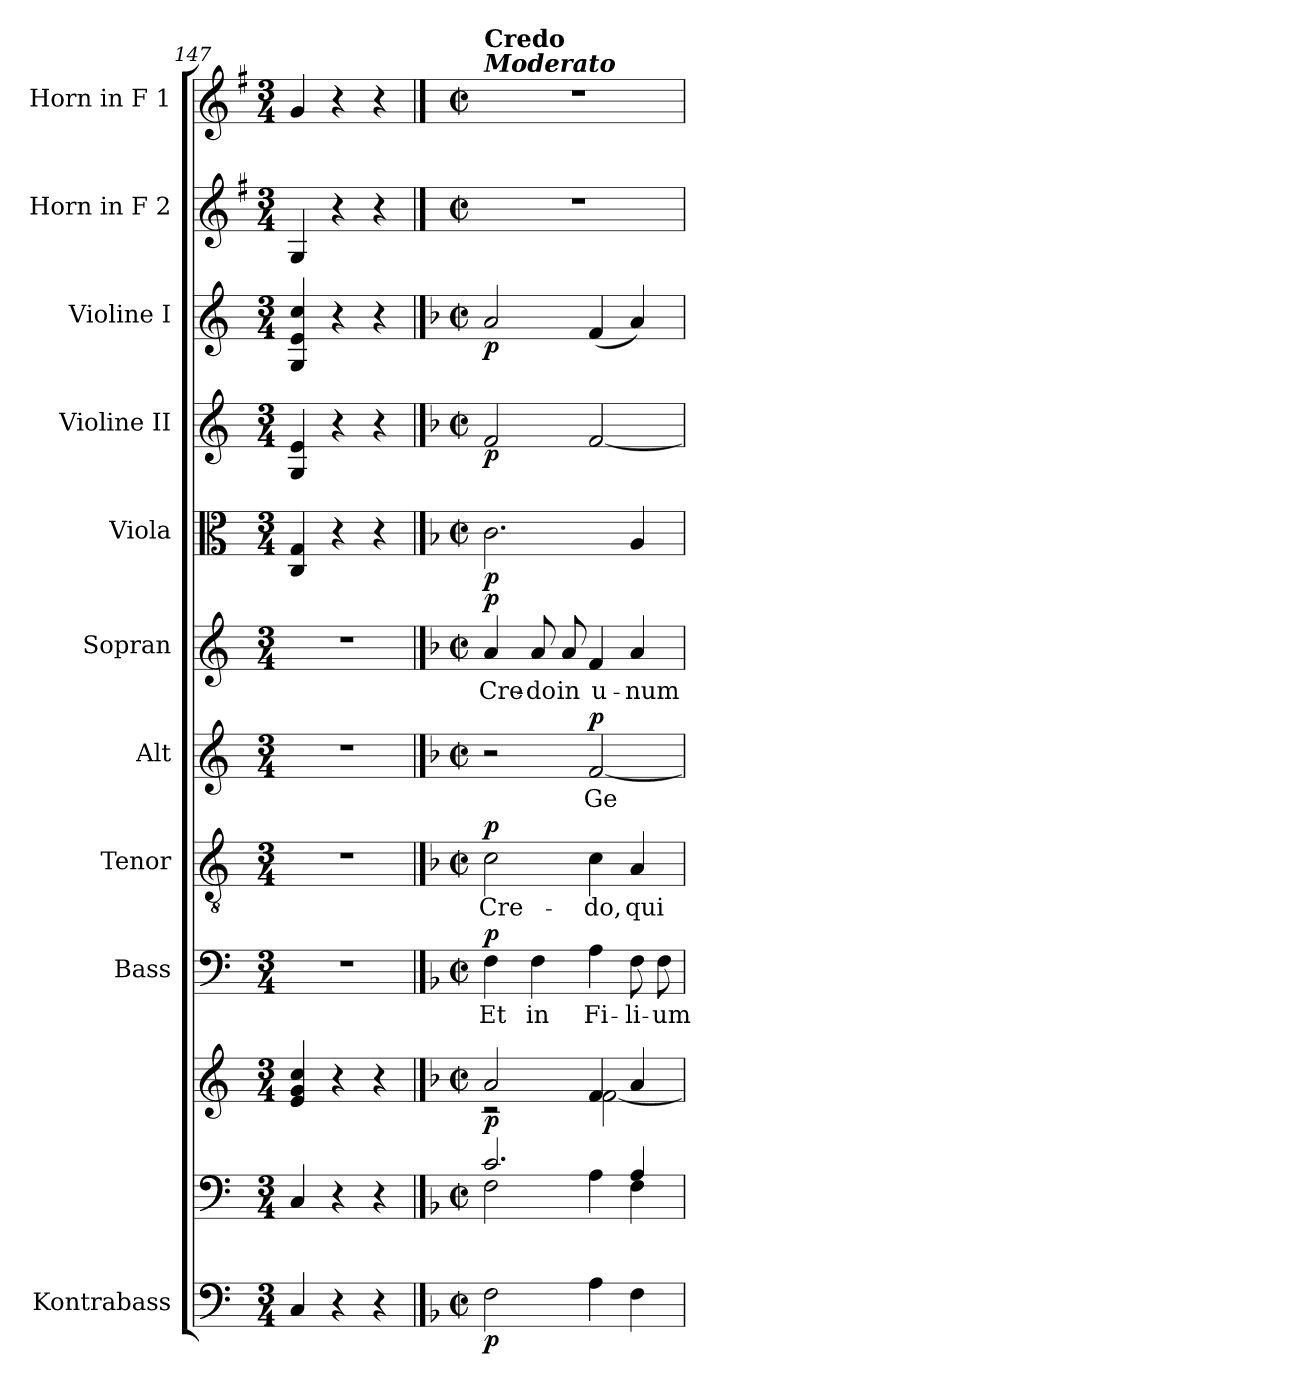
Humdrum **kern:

**kern	**dynam	**kern	**kern	**dynam	**kern	**text	**dynam	**kern	**text	**dynam	**kern	**text	**dynam	**kern	**text	**dynam	**kern	**dynam	**kern	**dynam	**kern	**dynam	**kern	**kern
*part11	*part11	*part10	*part10	*part10	*part9	*part9	*part9	*part8	*part8	*part8	*part7	*part7	*part7	*part6	*part6	*part6	*part5	*part5	*part4	*part4	*part3	*part3	*part2	*part1
*staff12	*staff12	*staff11	*staff10	*staff10/11	*staff9	*staff9	*staff9	*staff8	*staff8	*staff8	*staff7	*staff7	*staff7	*staff6	*staff6	*staff6	*staff5	*staff5	*staff4	*staff4	*staff3	*staff3	*staff2	*staff1
*I"Kontrabass	*	*	*	*	*I"Bass	*	*	*I"Tenor	*	*	*I"Alt	*	*	*I"Sopran	*	*	*I"Viola	*	*I"Violine II	*	*I"Violine I	*	*I"Horn in F 2	*I"Horn in F 1
*I'Kb.	*	*	*	*	*I'B	*	*	*I'T	*	*	*I'A	*	*	*I'S	*	*	*I'Vla.	*	*I'Vl. II	*	*I'Vl. I	*	*I'Hrn. 2	*I'Hrn. 1
*clefF4	*	*clefF4	*clefG2	*	*clefF4	*	*	*clefGv2	*	*	*clefG2	*	*	*clefG2	*	*	*clefC3	*	*clefG2	*	*clefG2	*	*clefG2	*clefG2
*ITrd7c12	*	*	*	*	*	*	*	*	*	*	*	*	*	*	*	*	*	*	*	*	*	*	*ITrd4c7	*ITrd4c7
*k[]	*	*k[]	*k[]	*	*k[]	*	*	*k[]	*	*	*k[]	*	*	*k[]	*	*	*k[]	*	*k[]	*	*k[]	*	*k[]	*k[]
*C:	*	*C:	*C:	*	*C:	*	*	*C:	*	*	*C:	*	*	*C:	*	*	*C:	*	*C:	*	*C:	*	*C:	*C:
*M3/4	*	*M3/4	*M3/4	*	*M3/4	*	*	*M3/4	*	*	*M3/4	*	*	*M3/4	*	*	*M3/4	*	*M3/4	*	*M3/4	*	*M3/4	*M3/4
=147	=147	=147	=147	=147	=147	=147	=147	=147	=147	=147	=147	=147	=147	=147	=147	=147	=147	=147	=147	=147	=147	=147	=147	=147
4CC/	.	4C/	4e/ 4g/ 4cc/	.	2.r	.	.	2.r	.	.	2.r	.	.	2.r	.	.	4C/ 4G/	.	4G/ 4e/	.	4G/ 4e/ 4cc/	.	4C/	4c/
4r	.	4r	4r	.	.	.	.	.	.	.	.	.	.	.	.	.	4r	.	4r	.	4r	.	4r	4r
4r	.	4r	4r	.	.	.	.	.	.	.	.	.	.	.	.	.	4r	.	4r	.	4r	.	4r	4r
!!LO:PB:g=z
==148	==148	==148	==148	==148	==148	==148	==148	==148	==148	==148	==148	==148	==148	==148	==148	==148	==148	==148	==148	==148	==148	==148	==148	==148
*k[b-]	*	*k[b-]	*k[b-]	*	*k[b-]	*	*	*k[b-]	*	*	*k[b-]	*	*	*k[b-]	*	*	*k[b-]	*	*k[b-]	*	*k[b-]	*	*k[b-]	*k[b-]
*F:	*	*F:	*F:	*	*F:	*	*	*F:	*	*	*F:	*	*	*F:	*	*	*F:	*	*F:	*	*F:	*	*F:	*F:
*M2/2	*	*M2/2	*M2/2	*	*M2/2	*	*	*M2/2	*	*	*M2/2	*	*	*M2/2	*	*	*M2/2	*	*M2/2	*	*M2/2	*	*M2/2	*M2/2
*met(c|)	*	*met(c|)	*met(c|)	*	*met(c|)	*	*	*met(c|)	*	*	*met(c|)	*	*	*met(c|)	*	*	*met(c|)	*	*met(c|)	*	*met(c|)	*	*met(c|)	*met(c|)
*	*	*^	*^	*	*	*	*	*	*	*	*	*	*	*	*	*	*	*	*	*	*	*	*	*
!	!	!	!	!	!	!	!	!	!	!	!	!	!	!	!	!	!	!	!	!	!	!	!	!	!	!LO:TX:a:Bi:t=Moderato
!	!	!	!	!	!	!	!	!	!	!	!	!	!	!	!	!	!	!	!	!	!	!	!	!	!	!LO:TX:a:B:t=Credo
!	!LO:DY:b	!	!	!	!	!LO:DY:b	!	!LO:LY:b	!LO:DY:a	!	!LO:LY:b	!LO:DY:a	!	!	!	!	!LO:LY:b	!LO:DY:a	!	!LO:DY:b	!	!LO:DY:b	!	!LO:DY:b	!	!
2FF\	p	2.c/	2F\	2a/	2rc	p	4F\	Et	p	2c\	Cre-	p	2r	.	.	4a/	Cre-	p	2.c\	p	2f/	p	2a/	p	1r	1r
!	!	!	!	!	!	!	!	!LO:LY:b	!	!	!	!	!	!	!	!	!LO:LY:b	!	!	!	!	!	!	!	!	!
.	.	.	.	.	.	.	4F\	in	.	.	.	.	.	.	.	8a/	-do	.	.	.	.	.	.	.	.	.
!	!	!	!	!	!	!	!	!	!	!	!	!	!	!	!	!	!LO:LY:b	!	!	!	!	!	!	!	!	!
.	.	.	.	.	.	.	.	.	.	.	.	.	.	.	.	8a/	in	.	.	.	.	.	.	.	.	.
!	!	!	!	!	!	!	!	!LO:LY:b	!	!	!LO:LY:b	!	!	!LO:LY:b	!LO:DY:a	!	!LO:LY:b	!	!	!	!	!	!	!	!	!
4AA\	.	.	4A\	4f/	[<2f\	.	4A\	Fi-	.	4c\	-do,	.	[2f/	Ge-	p	4f/	u-	.	.	.	[2f/	.	(<4f/	.	.	.
!	!	!	!	!	!	!	!	!LO:LY:b	!	!	!LO:LY:b	!	!	!	!	!	!LO:LY:b	!	!	!	!	!	!	!	!	!
4FF\	.	4A/	4F\	4a/	.	.	8F\	-li-	.	4A/	qui	.	.	.	.	4a/	-num	.	4A/	.	.	.	4a/)	.	.	.
!	!	!	!	!	!	!	!	!LO:LY:b	!	!	!	!	!	!	!	!	!	!	!	!	!	!	!	!	!	!
.	.	.	.	.	.	.	8F\	-um	.	.	.	.	.	.	.	.	.	.	.	.	.	.	.	.	.	.
*	*	*v	*v	*	*	*	*	*	*	*	*	*	*	*	*	*	*	*	*	*	*	*	*	*	*	*
*	*	*	*v	*v	*	*	*	*	*	*	*	*	*	*	*	*	*	*	*	*	*	*	*	*	*
=	=	=	=	=	=	=	=	=	=	=	=	=	=	=	=	=	=	=	=	=	=	=	=	=
*-	*-	*-	*-	*-	*-	*-	*-	*-	*-	*-	*-	*-	*-	*-	*-	*-	*-	*-	*-	*-	*-	*-	*-	*-
